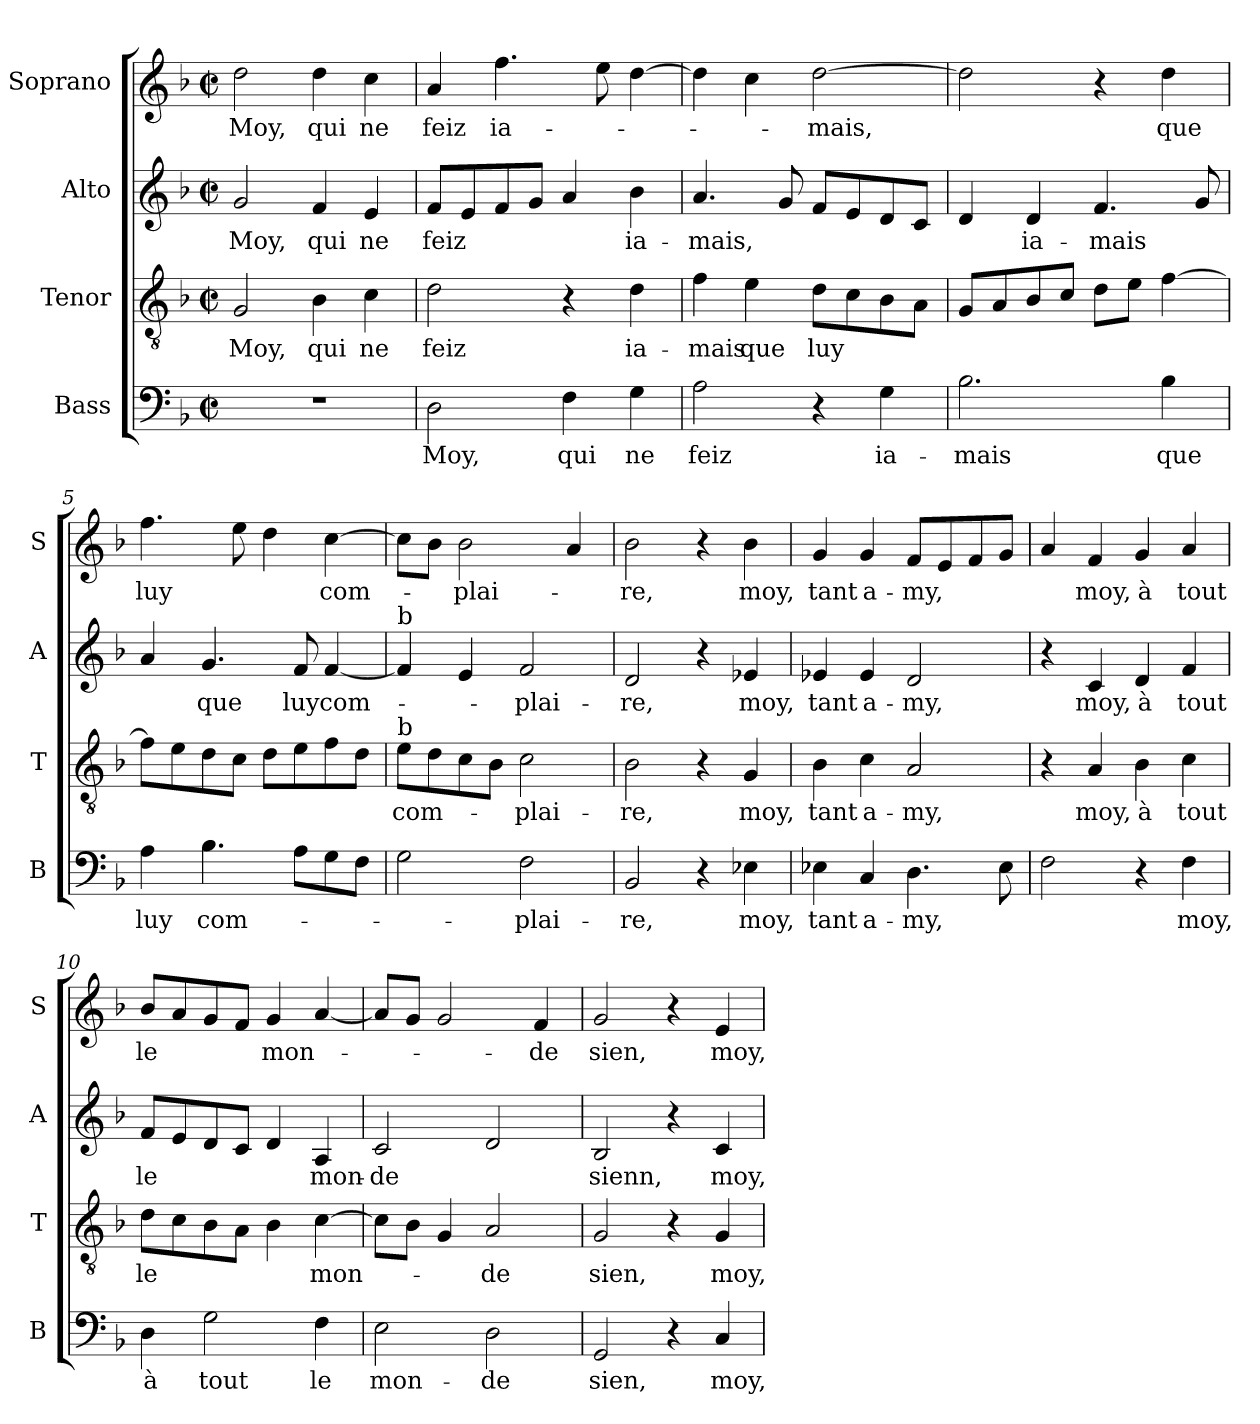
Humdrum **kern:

**kern	**text	**kern	**text	**kern	**text	**kern	**text
*part4	*part4	*part3	*part3	*part2	*part2	*part1	*part1
*staff4	*staff4	*staff3	*staff3	*staff2	*staff2	*staff1	*staff1
*I"Bass	*	*I"Tenor	*	*I"Alto	*	*I"Soprano	*
*I'B	*	*I'T	*	*I'A	*	*I'S	*
*clefF4	*	*clefGv2	*	*clefG2	*	*clefG2	*
*k[b-]	*	*k[b-]	*	*k[b-]	*	*k[b-]	*
*F:	*	*F:	*	*F:	*	*F:	*
*M2/2	*	*M2/2	*	*M2/2	*	*M2/2	*
*met(c|)	*	*met(c|)	*	*met(c|)	*	*met(c|)	*
=1	=1	=1	=1	=1	=1	=1	=1
!	!	!	!LO:LY:b	!	!LO:LY:b	!	!LO:LY:b
1r	.	2G/	Moy,	2g/	Moy,	2dd\	Moy,
!	!	!	!LO:LY:b	!	!LO:LY:b	!	!LO:LY:b
.	.	4B-\	qui	4f/	qui	4dd\	qui
!	!	!	!LO:LY:b	!	!LO:LY:b	!	!LO:LY:b
.	.	4c\	ne	4e/	ne	4cc\	ne
=2	=2	=2	=2	=2	=2	=2	=2
!	!LO:LY:b	!	!LO:LY:b	!	!LO:LY:b	!	!LO:LY:b
2D\	Moy,	2d\	feiz	8f/L	feiz	4a/	feiz
.	.	.	.	8e/	.	.	.
!	!	!	!	!	!	!	!LO:LY:b
.	.	.	.	8f/	.	4.ff\	ia-
.	.	.	.	8g/J	.	.	.
!	!LO:LY:b	!	!	!	!	!	!
4F\	qui	4r	.	4a/	.	.	.
.	.	.	.	.	.	8ee\	.
!	!LO:LY:b	!	!LO:LY:b	!	!LO:LY:b	!	!
4G\	ne	4d\	ia-	4b-\	ia-	[4dd\	.
=3	=3	=3	=3	=3	=3	=3	=3
!	!LO:LY:b	!	!LO:LY:b	!	!LO:LY:b	!	!
2A\	feiz	4f\	-mais	4.a/	-mais,	4dd\]	.
!	!	!	!LO:LY:b	!	!	!	!
.	.	4e\	que	.	.	4cc\	.
.	.	.	.	8g/	.	.	.
!	!	!	!LO:LY:b	!	!	!	!LO:LY:b
4r	.	8d\L	luy	8f/L	.	[2dd\	-mais,
.	.	8c\	.	8e/	.	.	.
!	!LO:LY:b	!	!	!	!	!	!
4G\	ia-	8B-\	.	8d/	.	.	.
.	.	8A\J	.	8c/J	.	.	.
=4	=4	=4	=4	=4	=4	=4	=4
!	!LO:LY:b	!	!	!	!	!	!
2.B-\	-mais	8G/L	.	4d/	.	2dd\]	.
.	.	8A/	.	.	.	.	.
!	!	!	!	!	!LO:LY:b	!	!
.	.	8B-/	.	4d/	ia-	.	.
.	.	8c/J	.	.	.	.	.
!	!	!	!	!	!LO:LY:b	!	!
.	.	8d\L	.	4.f/	-mais	4r	.
.	.	8e\J	.	.	.	.	.
!	!LO:LY:b	!	!	!	!	!	!LO:LY:b
4B-\	que	[4f\	.	.	.	4dd\	que
.	.	.	.	8g/	.	.	.
=5	=5	=5	=5	=5	=5	=5	=5
!	!LO:LY:b	!	!	!	!	!	!LO:LY:b
4A\	luy	8f\L]	.	4a/	.	4.ff\	luy
.	.	8e\	.	.	.	.	.
!	!LO:LY:b	!	!	!	!LO:LY:b	!	!
4.B-\	com-	8d\	.	4.g/	que	.	.
.	.	8c\J	.	.	.	8ee\	.
.	.	8d\L	.	.	.	4dd\	.
!	!	!	!	!	!LO:LY:b	!	!
8A\L	.	8e\	.	8f/	luy	.	.
!	!	!	!	!	!LO:LY:b	!	!LO:LY:b
8G\	.	8f\	.	[4f/	com-	[4cc\	com-
8F\J	.	8d\J	.	.	.	.	.
!!LO:LB:g=z
=6	=6	=6	=6	=6	=6	=6	=6
!	!	!	!	!LO:TX:a:t=b	!	!	!
!	!	!LO:TX:a:t=b	!	!	!	!	!
!	!	!	!LO:LY:b	!	!	!	!
2G\	.	8e\L	com-	4f/]	.	8cc\L]	.
.	.	8d\	.	.	.	8b-\J	.
!	!	!	!	!	!	!	!LO:LY:b
.	.	8c\	.	4e/	.	2b-\	-plai-
.	.	8B-\J	.	.	.	.	.
!	!LO:LY:b	!	!LO:LY:b	!	!LO:LY:b	!	!
2F\	-plai-	2c\	-plai-	2f/	-plai-	.	.
.	.	.	.	.	.	4a/	.
=7	=7	=7	=7	=7	=7	=7	=7
!	!LO:LY:b	!	!LO:LY:b	!	!LO:LY:b	!	!LO:LY:b
2BB-/	-re,	2B-\	-re,	2d/	-re,	2b-\	-re,
4r	.	4r	.	4r	.	4r	.
!	!LO:LY:b	!	!LO:LY:b	!	!LO:LY:b	!	!LO:LY:b
4E-X\	moy,	4G/	moy,	4e-X/	moy,	4b-\	moy,
=8	=8	=8	=8	=8	=8	=8	=8
!	!LO:LY:b	!	!LO:LY:b	!	!LO:LY:b	!	!LO:LY:b
4E-X\	tant	4B-\	tant	4e-X/	tant	4g/	tant
!	!LO:LY:b	!	!LO:LY:b	!	!LO:LY:b	!	!LO:LY:b
4C/	a-	4c\	a-	4e-/	a-	4g/	a-
!	!LO:LY:b	!	!LO:LY:b	!	!LO:LY:b	!	!LO:LY:b
4.D\	-my,	2A/	-my,	2d/	-my,	8f/L	-my,
.	.	.	.	.	.	8e/	.
.	.	.	.	.	.	8f/	.
8E-\	.	.	.	.	.	8g/J	.
=9	=9	=9	=9	=9	=9	=9	=9
2F\	.	4r	.	4r	.	4a/	.
!	!	!	!LO:LY:b	!	!LO:LY:b	!	!LO:LY:b
.	.	4A/	moy,	4c/	moy,	4f/	moy,
!	!	!	!LO:LY:b	!	!LO:LY:b	!	!LO:LY:b
4r	.	4B-\	à	4d/	à	4g/	à
!	!LO:LY:b	!	!LO:LY:b	!	!LO:LY:b	!	!LO:LY:b
4F\	moy,	4c\	tout	4f/	tout	4a/	tout
=10	=10	=10	=10	=10	=10	=10	=10
!	!LO:LY:b	!	!LO:LY:b	!	!LO:LY:b	!	!LO:LY:b
4D\	à	8d\L	le	8f/L	le	8b-/L	le
.	.	8c\	.	8e/	.	8a/	.
!	!LO:LY:b	!	!	!	!	!	!
2G\	tout	8B-\	.	8d/	.	8g/	.
.	.	8A\J	.	8c/J	.	8f/J	.
!	!	!	!	!	!	!	!LO:LY:b
.	.	4B-\	.	4d/	.	4g/	mon-
!	!LO:LY:b	!	!LO:LY:b	!	!LO:LY:b	!	!
4F\	le	[4c\	mon-	4A/	mon-	[4a/	.
!!LO:PB:g=z
=11	=11	=11	=11	=11	=11	=11	=11
!	!LO:LY:b	!	!	!	!LO:LY:b	!	!
2E\	mon-	8c\L]	.	2c/	-de	8a/L]	.
.	.	8B-\J	.	.	.	8g/J	.
.	.	4G/	.	.	.	2g/	.
!	!LO:LY:b	!	!LO:LY:b	!	!	!	!
2D\	-de	2A/	-de	2d/	.	.	.
!	!	!	!	!	!	!	!LO:LY:b
.	.	.	.	.	.	4f/	-de
=12	=12	=12	=12	=12	=12	=12	=12
!	!LO:LY:b	!	!LO:LY:b	!	!LO:LY:b	!	!LO:LY:b
2GG/	sien,	2G/	sien,	2B-/	sienn,	2g/	sien,
4r	.	4r	.	4r	.	4r	.
!	!LO:LY:b	!	!LO:LY:b	!	!LO:LY:b	!	!LO:LY:b
4C/	moy,	4G/	moy,	4c/	moy,	4e/	moy,
=	=	=	=	=	=	=	=
*-	*-	*-	*-	*-	*-	*-	*-
